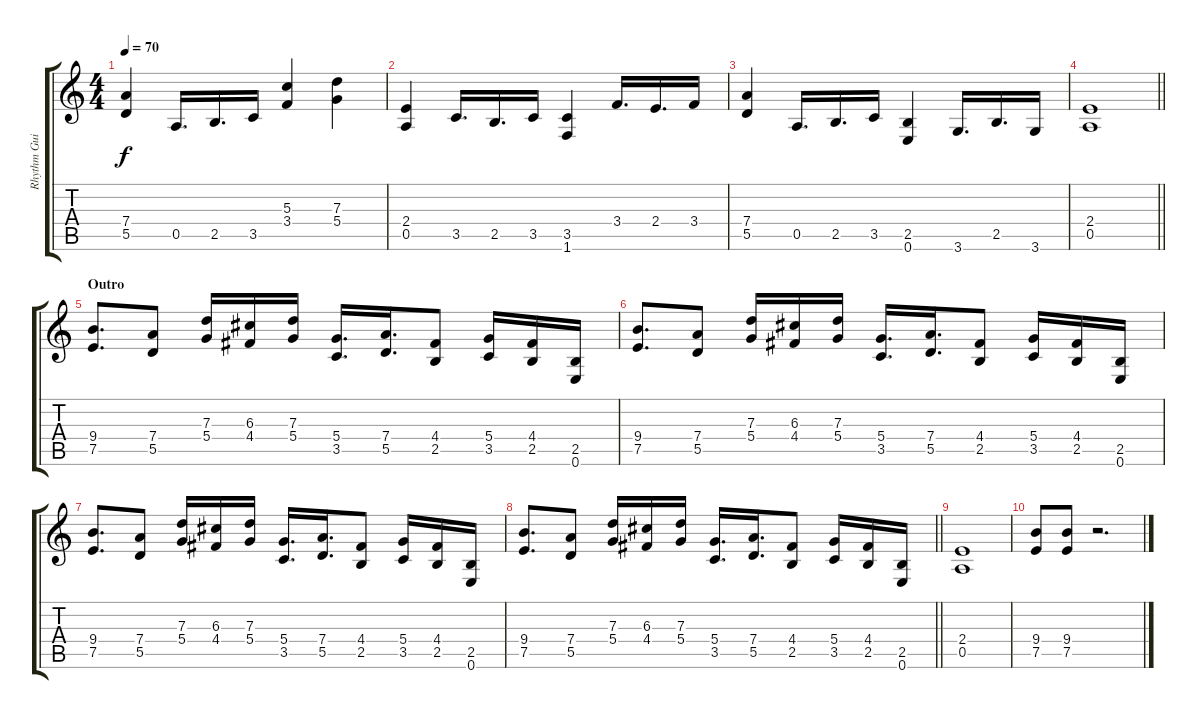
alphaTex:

\track ("Rhythm Guitar" "Rhythm Gui") {instrument distortionguitar}
\staff {score tabs}
\tuning (E4 B3 G3 D3 A2 E2) {hide}
\ts (4 4)
\tempo 70
\clef g2
\ks c
(7.4 5.5).4{dy f} 0.5.16{d} 2.5.16{d} 3.5.16 (5.3 3.4).4 (7.3 5.4).4 |
(2.4 0.5).4 3.5.16{d} 2.5.16{d} 3.5.16 (3.5 1.6).4 3.4.16{d} 2.4.16{d} 3.4.16 |
(7.4 5.5).4 0.5.16{d} 2.5.16{d} 3.5.16 (2.5 0.6).4 3.6.16{d} 2.5.16{d} 3.6.16 |
\barLineRight lightlight
(2.4 0.5).1 |
\section ("" "Outro")
(9.4 7.5).8{d} (7.4 5.5).8 (7.3 5.4).16 (6.3 4.4).16 (7.3 5.4).16 (5.4 3.5).16{d} (7.4 5.5).16{d} (4.4 2.5).8 (5.4 3.5).16 (4.4 2.5).16 (2.5 0.6).16 |
(9.4 7.5).8{d} (7.4 5.5).8 (7.3 5.4).16 (6.3 4.4).16 (7.3 5.4).16 (5.4 3.5).16{d} (7.4 5.5).16{d} (4.4 2.5).8 (5.4 3.5).16 (4.4 2.5).16 (2.5 0.6).16 |
(9.4 7.5).8{d} (7.4 5.5).8 (7.3 5.4).16 (6.3 4.4).16 (7.3 5.4).16 (5.4 3.5).16{d} (7.4 5.5).16{d} (4.4 2.5).8 (5.4 3.5).16 (4.4 2.5).16 (2.5 0.6).16 |
\barLineRight lightlight
(9.4 7.5).8{d} (7.4 5.5).8 (7.3 5.4).16 (6.3 4.4).16 (7.3 5.4).16 (5.4 3.5).16{d} (7.4 5.5).16{d} (4.4 2.5).8 (5.4 3.5).16 (4.4 2.5).16 (2.5 0.6).16 |
(2.4 0.5).1 |
(9.4 7.5).8 (9.4 7.5).8 r.2{d}
